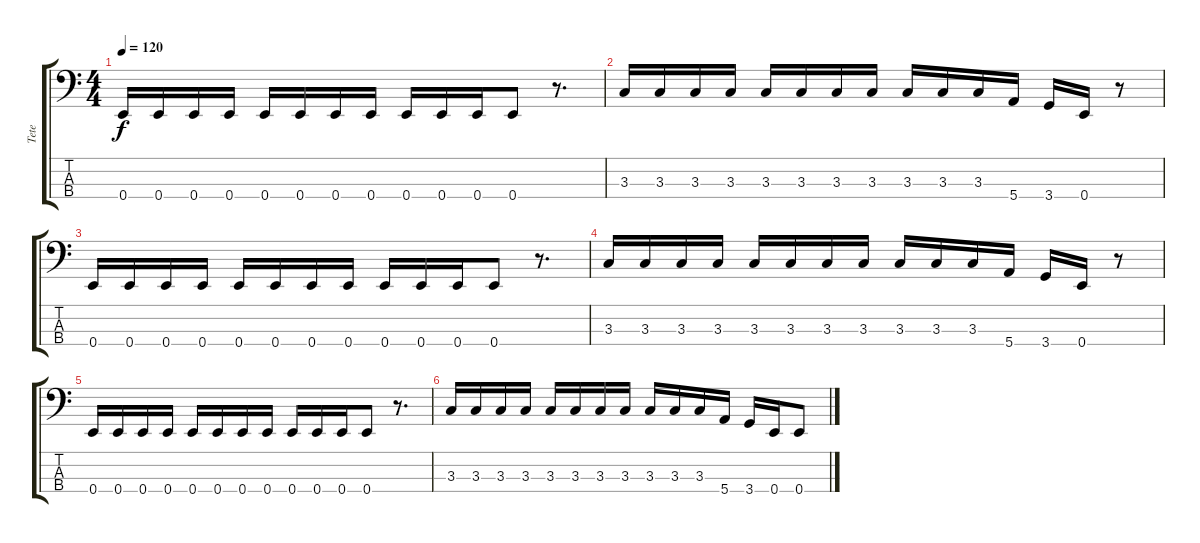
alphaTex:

\track ("Tete" "Tete") {instrument electricbasspick}
\staff {score tabs}
\tuning (G2 D2 A1 E1) {hide}
\ts (4 4)
\tempo 120
\clef f4
\ks c
0.4.16{dy f} 0.4.16 0.4.16 0.4.16 0.4.16 0.4.16 0.4.16 0.4.16 0.4.16 0.4.16 0.4.16 0.4.8 r.8{d} |
3.3.16 3.3.16 3.3.16 3.3.16 3.3.16 3.3.16 3.3.16 3.3.16 3.3.16 3.3.16 3.3.16 5.4.16 3.4.16 0.4.16 r.8 |
0.4.16 0.4.16 0.4.16 0.4.16 0.4.16 0.4.16 0.4.16 0.4.16 0.4.16 0.4.16 0.4.16 0.4.8 r.8{d} |
3.3.16 3.3.16 3.3.16 3.3.16 3.3.16 3.3.16 3.3.16 3.3.16 3.3.16 3.3.16 3.3.16 5.4.16 3.4.16 0.4.16 r.8 |
0.4.16 0.4.16 0.4.16 0.4.16 0.4.16 0.4.16 0.4.16 0.4.16 0.4.16 0.4.16 0.4.16 0.4.8 r.8{d} |
3.3.16 3.3.16 3.3.16 3.3.16 3.3.16 3.3.16 3.3.16 3.3.16 3.3.16 3.3.16 3.3.16 5.4.16 3.4.16 0.4.16 0.4.8
